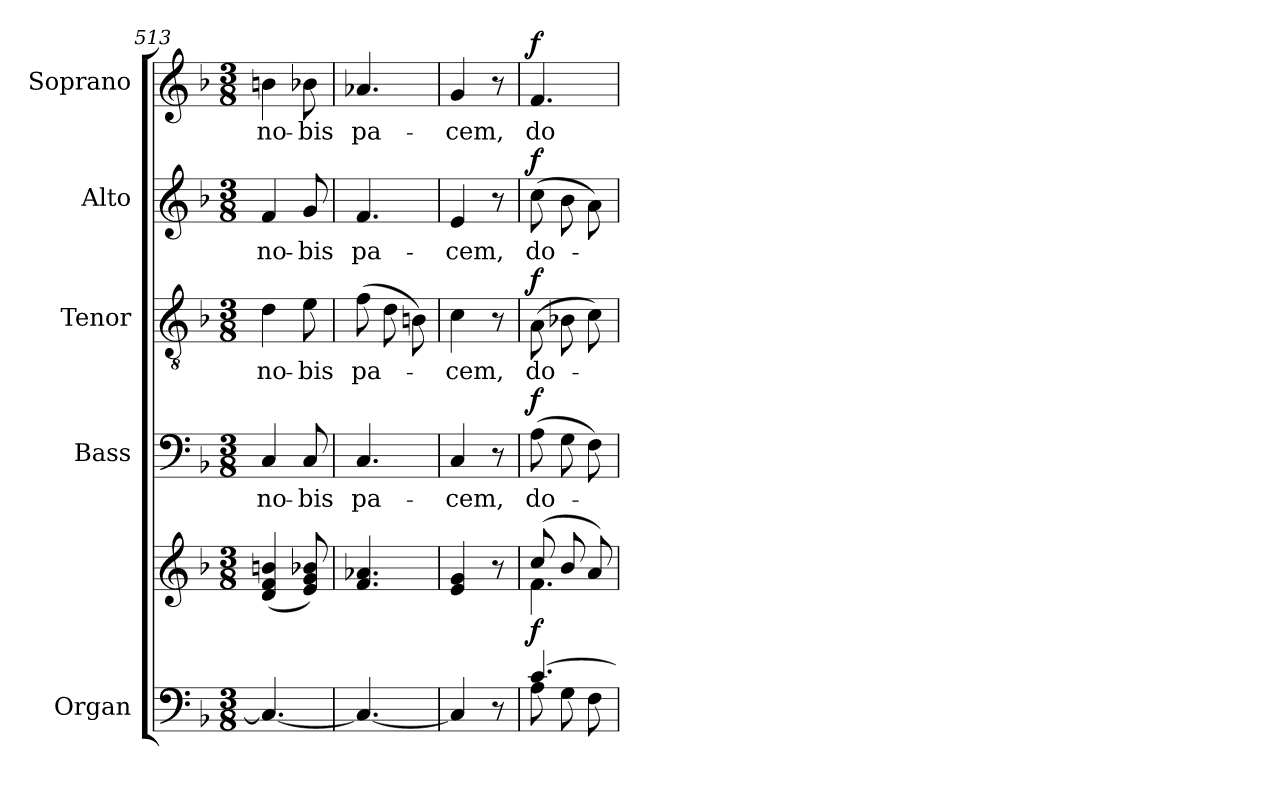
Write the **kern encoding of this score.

**kern	**kern	**dynam	**kern	**text	**dynam	**kern	**text	**dynam	**kern	**text	**dynam	**kern	**text	**dynam
*part5	*part5	*part5	*part4	*part4	*part4	*part3	*part3	*part3	*part2	*part2	*part2	*part1	*part1	*part1
*staff6	*staff5	*staff5/6	*staff4	*staff4	*staff4	*staff3	*staff3	*staff3	*staff2	*staff2	*staff2	*staff1	*staff1	*staff1
*I"Organ	*	*	*I"Bass	*	*	*I"Tenor	*	*	*I"Alto	*	*	*I"Soprano	*	*
*I'Org.	*	*	*I'B.	*	*	*I'T.	*	*	*I'A.	*	*	*I'S.	*	*
*clefF4	*clefG2	*	*clefF4	*	*	*clefGv2	*	*	*clefG2	*	*	*clefG2	*	*
*	*	*	*	*	*	*ITrd7c12	*	*	*	*	*	*	*	*
*k[b-]	*k[b-]	*	*k[b-]	*	*	*k[b-]	*	*	*k[b-]	*	*	*k[b-]	*	*
*F:	*F:	*	*F:	*	*	*F:	*	*	*F:	*	*	*F:	*	*
*M3/8	*M3/8	*	*M3/8	*	*	*M3/8	*	*	*M3/8	*	*	*M3/8	*	*
=513	=513	=513	=513	=513	=513	=513	=513	=513	=513	=513	=513	=513	=513	=513
!	!	!	!	!LO:LY:b:color=#000000	!	!	!	!	!	!	!	!	!	!
!	!	!	!	!	!	!	!LO:LY:b:color=#000000	!	!	!	!	!	!	!
!	!	!	!	!	!	!	!	!	!	!LO:LY:b:color=#000000	!	!	!	!
!	!	!	!	!	!	!	!	!	!	!	!	!	!LO:LY:b:color=#000000	!
4.Ci/_	(4di/ 4fi 4bni	.	4Ci/	no-	.	4Di\	no-	.	4fi/	no-	.	4bni\	no-	.
!	!	!	!	!LO:LY:b:color=#000000	!	!	!	!	!	!	!	!	!	!
!	!	!	!	!	!	!	!LO:LY:b:color=#000000	!	!	!	!	!	!	!
!	!	!	!	!	!	!	!	!	!	!LO:LY:b:color=#000000	!	!	!	!
!	!	!	!	!	!	!	!	!	!	!	!	!	!LO:LY:b:color=#000000	!
.	8ei/ 8gi 8b-Xi)	.	8Ci/	-bis	.	8Ei\	-bis	.	8gi/	-bis	.	8b-Xi\	-bis	.
=514	=514	=514	=514	=514	=514	=514	=514	=514	=514	=514	=514	=514	=514	=514
!	!	!	!	!LO:LY:b:color=#000000	!	!	!	!	!	!	!	!	!	!
!	!	!	!	!	!	!	!LO:LY:b:color=#000000	!	!	!	!	!	!	!
!	!	!	!	!	!	!	!	!	!	!LO:LY:b:color=#000000	!	!	!	!
!	!	!	!	!	!	!	!	!	!	!	!	!	!LO:LY:b:color=#000000	!
4.Ci/_	4.fi/ 4.a-Xi	.	4.Ci/	pa-	.	(8Fi\	pa-	.	4.fi/	pa-	.	4.a-Xi/	pa-	.
.	.	.	.	.	.	8Di\	.	.	.	.	.	.	.	.
.	.	.	.	.	.	8BBni\)	.	.	.	.	.	.	.	.
=515	=515	=515	=515	=515	=515	=515	=515	=515	=515	=515	=515	=515	=515	=515
!	!	!	!	!LO:LY:b:color=#000000	!	!	!	!	!	!	!	!	!	!
!	!	!	!	!	!	!	!LO:LY:b:color=#000000	!	!	!	!	!	!	!
!	!	!	!	!	!	!	!	!	!	!LO:LY:b:color=#000000	!	!	!	!
!	!	!	!	!	!	!	!	!	!	!	!	!	!LO:LY:b:color=#000000	!
4Ci/]	4ei/ 4gi	.	4Ci/	-cem,	.	4Ci\	-cem,	.	4ei/	-cem,	.	4gi/	-cem,	.
8r	8r	.	8r	.	.	8r	.	.	8r	.	.	8r	.	.
!!LO:PB:g=z
=516	=516	=516	=516	=516	=516	=516	=516	=516	=516	=516	=516	=516	=516	=516
*^	*^	*	*	*	*	*	*	*	*	*	*	*	*	*
!	!	!	!	!	!	!LO:LY:b:color=#000000	!	!	!	!	!	!	!	!	!	!
!	!	!	!	!	!	!	!	!	!LO:LY:b:color=#000000	!	!	!	!	!	!	!
!	!	!	!	!	!	!	!	!	!	!	!	!LO:LY:b:color=#000000	!	!	!	!
!	!	!	!	!	!	!	!	!	!	!	!	!	!	!	!LO:LY:b:color=#000000	!
[4.ci/	8Ai\	(8cci/	4.fi\	f	(8Ai\	do-	f	(8AAi\	do-	f	(8cci\	do-	f	4.fi/	do-	f
.	8Gi\	8b-i/	.	.	8Gi\	.	.	8BB-Xi\	.	.	8b-i\	.	.	.	.	.
.	8Fi\	8ai/)	.	.	8Fi\)	.	.	8Ci\)	.	.	8ai\)	.	.	.	.	.
*v	*v	*	*	*	*	*	*	*	*	*	*	*	*	*	*	*
*	*v	*v	*	*	*	*	*	*	*	*	*	*	*	*	*
=	=	=	=	=	=	=	=	=	=	=	=	=	=	=
*-	*-	*-	*-	*-	*-	*-	*-	*-	*-	*-	*-	*-	*-	*-
